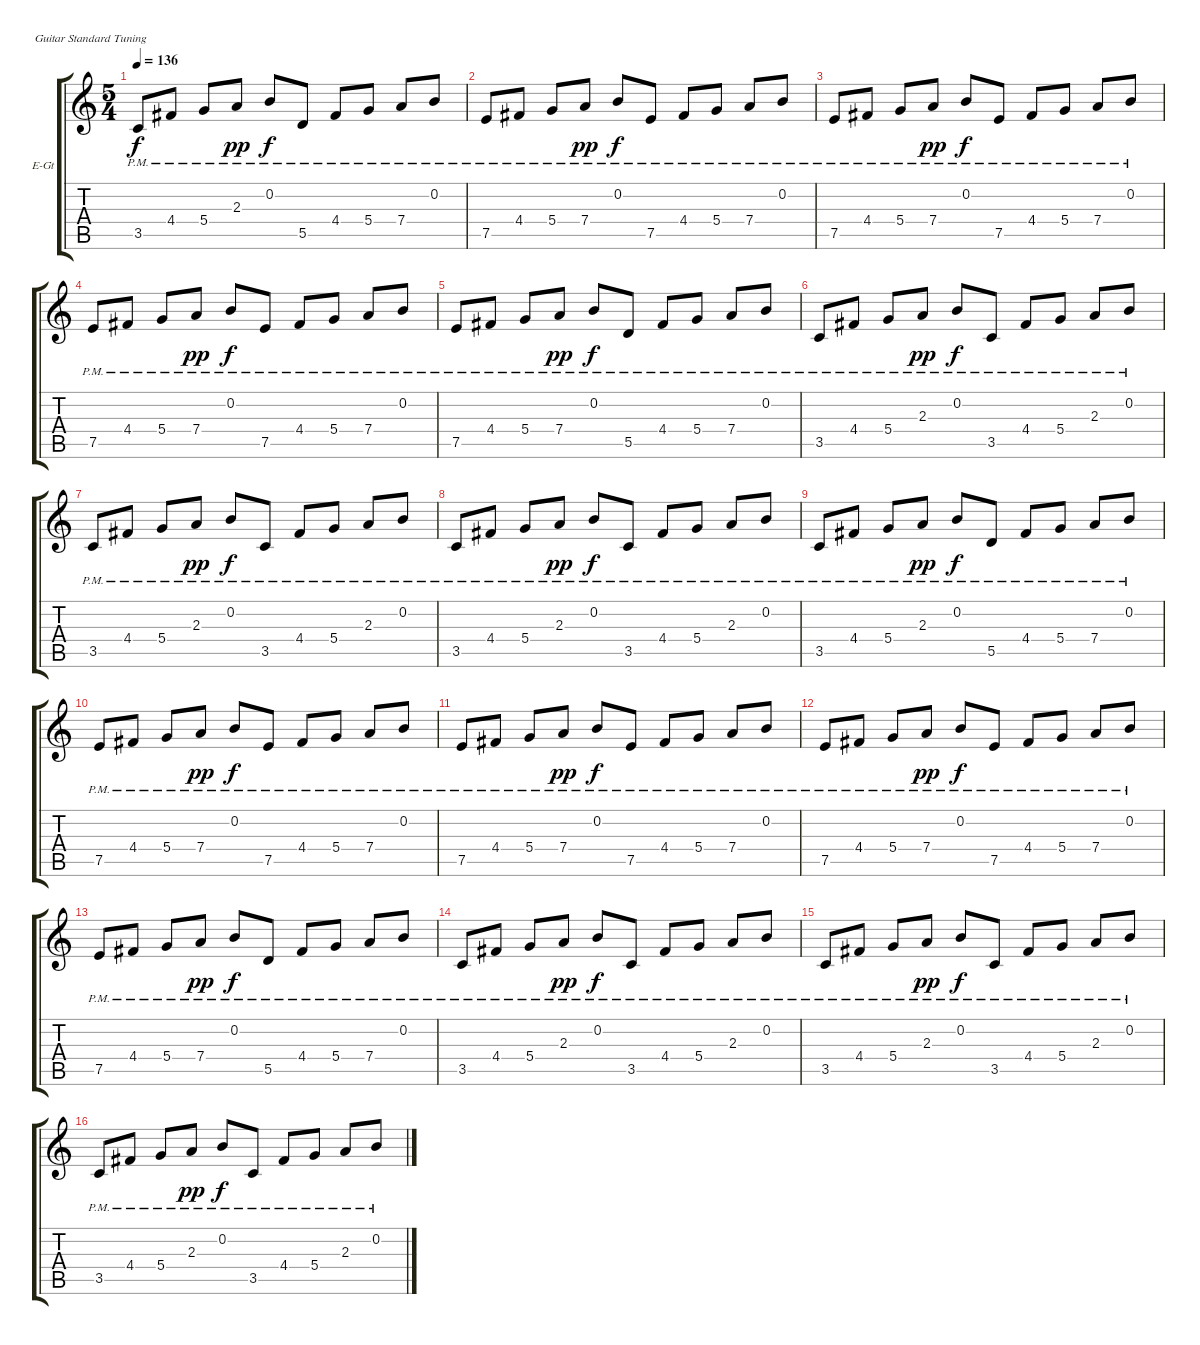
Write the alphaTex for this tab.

\bracketExtendMode groupsimilarinstruments
\firstSystemTrackNameOrientation horizontal
\otherSystemsTrackNameOrientation horizontal
\track ("Clean Rhythm" "E-Gt") {instrument electricguitarmuted}
\staff {score tabs}
\tuning (E4 B3 G3 D3 A2 E2)
\ts (5 4)
\tempo 136
\clef g2
\ks c
3.5{pm}.8{dy f} 4.4{pm}.8 5.4{pm}.8 2.3{pm}.8{dy pp} 0.2{pm}.8{dy f} 5.5{pm}.8 4.4{pm}.8 5.4{pm}.8 7.4{pm}.8 0.2{pm}.8 |
7.5{pm}.8 4.4{pm}.8 5.4{pm}.8 7.4{pm}.8{dy pp} 0.2{pm}.8{dy f} 7.5{pm}.8 4.4{pm}.8 5.4{pm}.8 7.4{pm}.8 0.2{pm}.8 |
7.5{pm}.8 4.4{pm}.8 5.4{pm}.8 7.4{pm}.8{dy pp} 0.2{pm}.8{dy f} 7.5{pm}.8 4.4{pm}.8 5.4{pm}.8 7.4{pm}.8 0.2{pm}.8 |
7.5{pm}.8 4.4{pm}.8 5.4{pm}.8 7.4{pm}.8{dy pp} 0.2{pm}.8{dy f} 7.5{pm}.8 4.4{pm}.8 5.4{pm}.8 7.4{pm}.8 0.2{pm}.8 |
7.5{pm}.8 4.4{pm}.8 5.4{pm}.8 7.4{pm}.8{dy pp} 0.2{pm}.8{dy f} 5.5{pm}.8 4.4{pm}.8 5.4{pm}.8 7.4{pm}.8 0.2{pm}.8 |
3.5{pm}.8 4.4{pm}.8 5.4{pm}.8 2.3{pm}.8{dy pp} 0.2{pm}.8{dy f} 3.5{pm}.8 4.4{pm}.8 5.4{pm}.8 2.3{pm}.8 0.2{pm}.8 |
3.5{pm}.8 4.4{pm}.8 5.4{pm}.8 2.3{pm}.8{dy pp} 0.2{pm}.8{dy f} 3.5{pm}.8 4.4{pm}.8 5.4{pm}.8 2.3{pm}.8 0.2{pm}.8 |
3.5{pm}.8 4.4{pm}.8 5.4{pm}.8 2.3{pm}.8{dy pp} 0.2{pm}.8{dy f} 3.5{pm}.8 4.4{pm}.8 5.4{pm}.8 2.3{pm}.8 0.2{pm}.8 |
3.5{pm}.8 4.4{pm}.8 5.4{pm}.8 2.3{pm}.8{dy pp} 0.2{pm}.8{dy f} 5.5{pm}.8 4.4{pm}.8 5.4{pm}.8 7.4{pm}.8 0.2{pm}.8 |
7.5{pm}.8 4.4{pm}.8 5.4{pm}.8 7.4{pm}.8{dy pp} 0.2{pm}.8{dy f} 7.5{pm}.8 4.4{pm}.8 5.4{pm}.8 7.4{pm}.8 0.2{pm}.8 |
7.5{pm}.8 4.4{pm}.8 5.4{pm}.8 7.4{pm}.8{dy pp} 0.2{pm}.8{dy f} 7.5{pm}.8 4.4{pm}.8 5.4{pm}.8 7.4{pm}.8 0.2{pm}.8 |
7.5{pm}.8 4.4{pm}.8 5.4{pm}.8 7.4{pm}.8{dy pp} 0.2{pm}.8{dy f} 7.5{pm}.8 4.4{pm}.8 5.4{pm}.8 7.4{pm}.8 0.2{pm}.8 |
7.5{pm}.8 4.4{pm}.8 5.4{pm}.8 7.4{pm}.8{dy pp} 0.2{pm}.8{dy f} 5.5{pm}.8 4.4{pm}.8 5.4{pm}.8 7.4{pm}.8 0.2{pm}.8 |
3.5{pm}.8 4.4{pm}.8 5.4{pm}.8 2.3{pm}.8{dy pp} 0.2{pm}.8{dy f} 3.5{pm}.8 4.4{pm}.8 5.4{pm}.8 2.3{pm}.8 0.2{pm}.8 |
3.5{pm}.8 4.4{pm}.8 5.4{pm}.8 2.3{pm}.8{dy pp} 0.2{pm}.8{dy f} 3.5{pm}.8 4.4{pm}.8 5.4{pm}.8 2.3{pm}.8 0.2{pm}.8 |
3.5{pm}.8 4.4{pm}.8 5.4{pm}.8 2.3{pm}.8{dy pp} 0.2{pm}.8{dy f} 3.5{pm}.8 4.4{pm}.8 5.4{pm}.8 2.3{pm}.8 0.2{pm}.8
